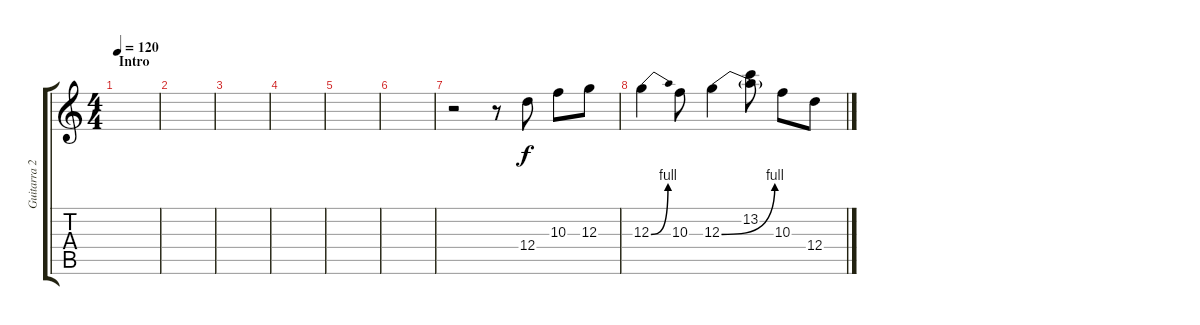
\track ("Guitarra 2" "Guitarra 2") {instrument electricguitarclean}
\staff {score tabs}
\tuning (E4 B3 G3 D3 A2 E2) {hide}
\ts (4 4)
\section ("" "Intro")
\tempo 120
\clef g2
\ks c
|
|
|
|
|
|
r.2 r.8 12.4.8 10.3.8 12.3.8 |
12.3{be (bend 0 0 60 4)}.4 10.3.8 12.3{be (bend 0 0 60 4)}.4 (13.2 12.3{t}).8 10.3.8 12.4.8
